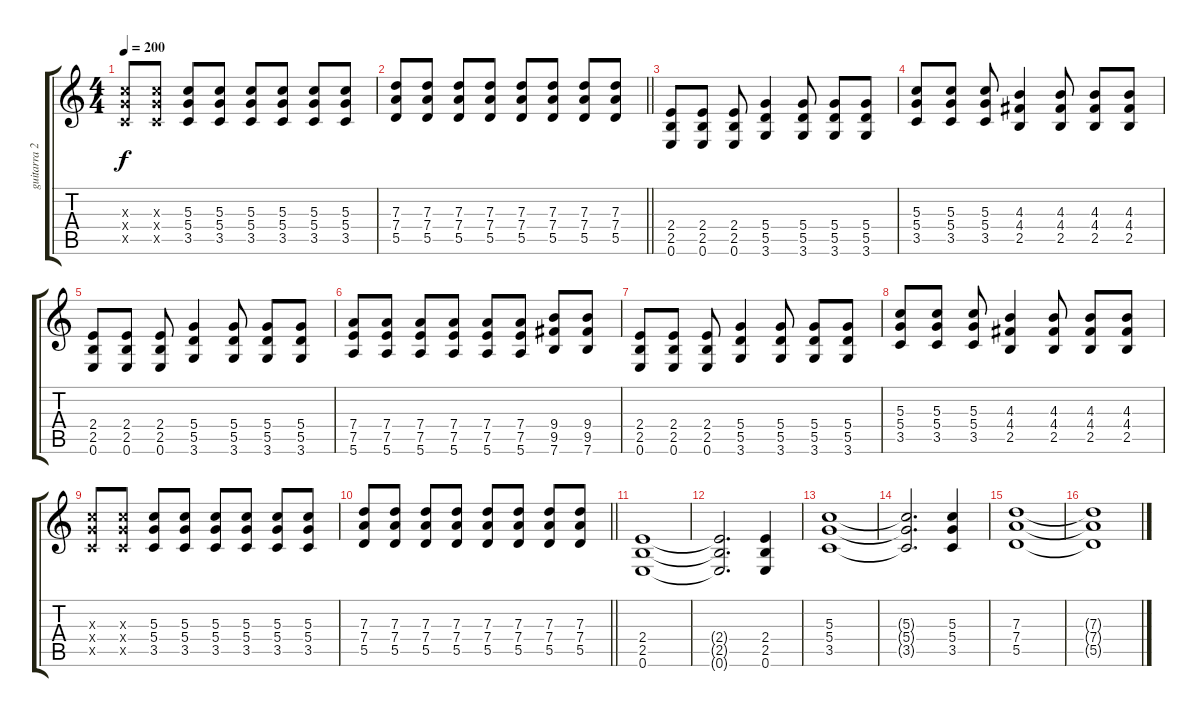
\track ("guitarra 2" "guitarra 2") {instrument overdrivenguitar}
\staff {score tabs}
\tuning (E4 B3 G3 D3 A2 E2) {hide}
\ts (4 4)
\tempo 200
\clef g2
\ks c
(5.3{x} 5.4{x} 3.5{x}).8{dy f} (5.3{x} 5.4{x} 3.5{x}).8 (5.3 5.4 3.5).8 (5.3 5.4 3.5).8 (5.3 5.4 3.5).8 (5.3 5.4 3.5).8 (5.3 5.4 3.5).8 (5.3 5.4 3.5).8 |
\barLineRight lightlight
(7.3 7.4 5.5).8 (7.3 7.4 5.5).8 (7.3 7.4 5.5).8 (7.3 7.4 5.5).8 (7.3 7.4 5.5).8 (7.3 7.4 5.5).8 (7.3 7.4 5.5).8 (7.3 7.4 5.5).8 |
(2.4 2.5 0.6).8 (2.4 2.5 0.6).8 (2.4 2.5 0.6).8 (5.4 5.5 3.6).4 (5.4 5.5 3.6).8 (5.4 5.5 3.6).8 (5.4 5.5 3.6).8 |
(5.3 5.4 3.5).8 (5.3 5.4 3.5).8 (5.3 5.4 3.5).8 (4.3 4.4 2.5).4 (4.3 4.4 2.5).8 (4.3 4.4 2.5).8 (4.3 4.4 2.5).8 |
(2.4 2.5 0.6).8 (2.4 2.5 0.6).8 (2.4 2.5 0.6).8 (5.4 5.5 3.6).4 (5.4 5.5 3.6).8 (5.4 5.5 3.6).8 (5.4 5.5 3.6).8 |
(7.4 7.5 5.6).8 (7.4 7.5 5.6).8 (7.4 7.5 5.6).8 (7.4 7.5 5.6).8 (7.4 7.5 5.6).8 (7.4 7.5 5.6).8 (9.4 9.5 7.6).8 (9.4 9.5 7.6).8 |
(2.4 2.5 0.6).8 (2.4 2.5 0.6).8 (2.4 2.5 0.6).8 (5.4 5.5 3.6).4 (5.4 5.5 3.6).8 (5.4 5.5 3.6).8 (5.4 5.5 3.6).8 |
(5.3 5.4 3.5).8 (5.3 5.4 3.5).8 (5.3 5.4 3.5).8 (4.3 4.4 2.5).4 (4.3 4.4 2.5).8 (4.3 4.4 2.5).8 (4.3 4.4 2.5).8 |
(5.3{x} 5.4{x} 3.5{x}).8 (5.3{x} 5.4{x} 3.5{x}).8 (5.3 5.4 3.5).8 (5.3 5.4 3.5).8 (5.3 5.4 3.5).8 (5.3 5.4 3.5).8 (5.3 5.4 3.5).8 (5.3 5.4 3.5).8 |
\barLineRight lightlight
(7.3 7.4 5.5).8 (7.3 7.4 5.5).8 (7.3 7.4 5.5).8 (7.3 7.4 5.5).8 (7.3 7.4 5.5).8 (7.3 7.4 5.5).8 (7.3 7.4 5.5).8 (7.3 7.4 5.5).8 |
(2.4 2.5 0.6).1 |
(2.4{t} 2.5{t} 0.6{t}).2{d} (2.4 2.5 0.6).4 |
(5.3 5.4 3.5).1 |
(5.3{t} 5.4{t} 3.5{t}).2{d} (5.3 5.4 3.5).4 |
(7.3 7.4 5.5).1 |
(7.3{t} 7.4{t} 5.5{t}).1
